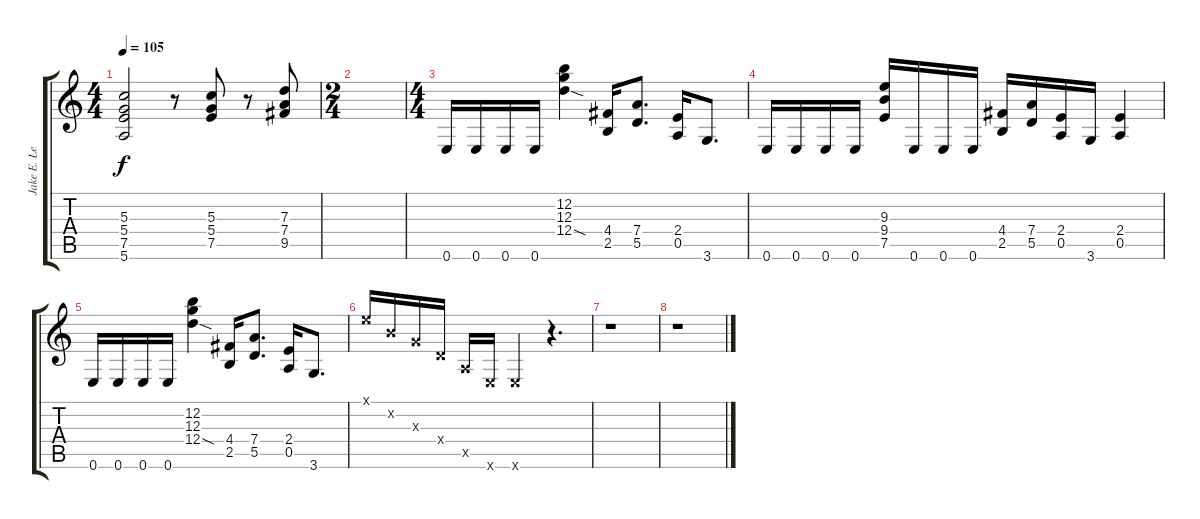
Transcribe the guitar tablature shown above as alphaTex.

\track ("Jake E. Lee Rhythm" "Jake E. Le") {instrument overdrivenguitar}
\staff {score tabs}
\tuning (E4 B3 G3 D3 A2 E2) {hide}
\ts (4 4)
\tempo 105
\clef g2
\ks c
(5.3 5.4 7.5 5.6).2{dy f} r.8 (5.3 5.4 7.5).8 r.8 (7.3 7.4 9.5).8 |
\ts (2 4)
|
\ts (4 4)
0.6.16 0.6.16 0.6.16 0.6.16 (12.2 12.3 12.4{sod}).4 (4.4 2.5).16 (7.4 5.5).8{d} (2.4 0.5).16 3.6.8{d} |
0.6.16 0.6.16 0.6.16 0.6.16 (9.3 9.4 7.5).16 0.6.16 0.6.16 0.6.16 (4.4 2.5).16 (7.4 5.5).16 (2.4 0.5).16 3.6.16 (2.4 0.5).4 |
0.6.16 0.6.16 0.6.16 0.6.16 (12.2 12.3 12.4{sod}).4 (4.4 2.5).16 (7.4 5.5).8{d} (2.4 0.5).16 3.6.8{d} |
0.1{x}.16 0.2{x}.16 0.3{x}.16 0.4{x}.16 0.5{x}.16 0.6{x}.16 0.6{x}.4 r.4{d} |
r.1 |
r.1
